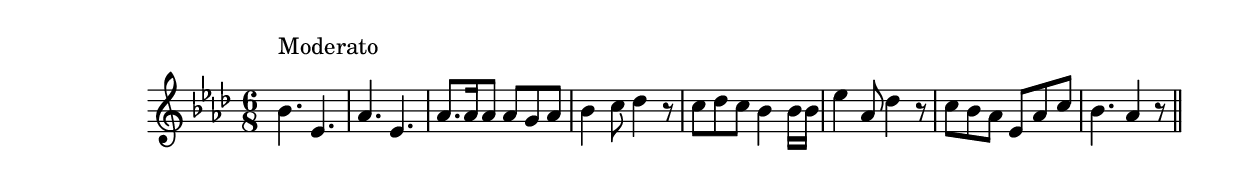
\version "2.19.49"
%{\header {
  title = "Beautiful Isle of Somewhere"
  composer = "J.S. Fearis"
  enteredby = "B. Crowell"
}%}
\score{{\key as \major
\time 6/8
%{\tempo 8=130
%}\relative bes' {
  bes4.^\markup{\column { "Moderato" " " }} es,4. | as4. es4. | as8. as16 as8 as g as | bes4 c8 des4 r8 |
  c8 des c bes4 bes16 bes | es4 as,8 des4 r8 | c8 bes as es as c | bes4. as4 r8
  \bar "||"
}

}}